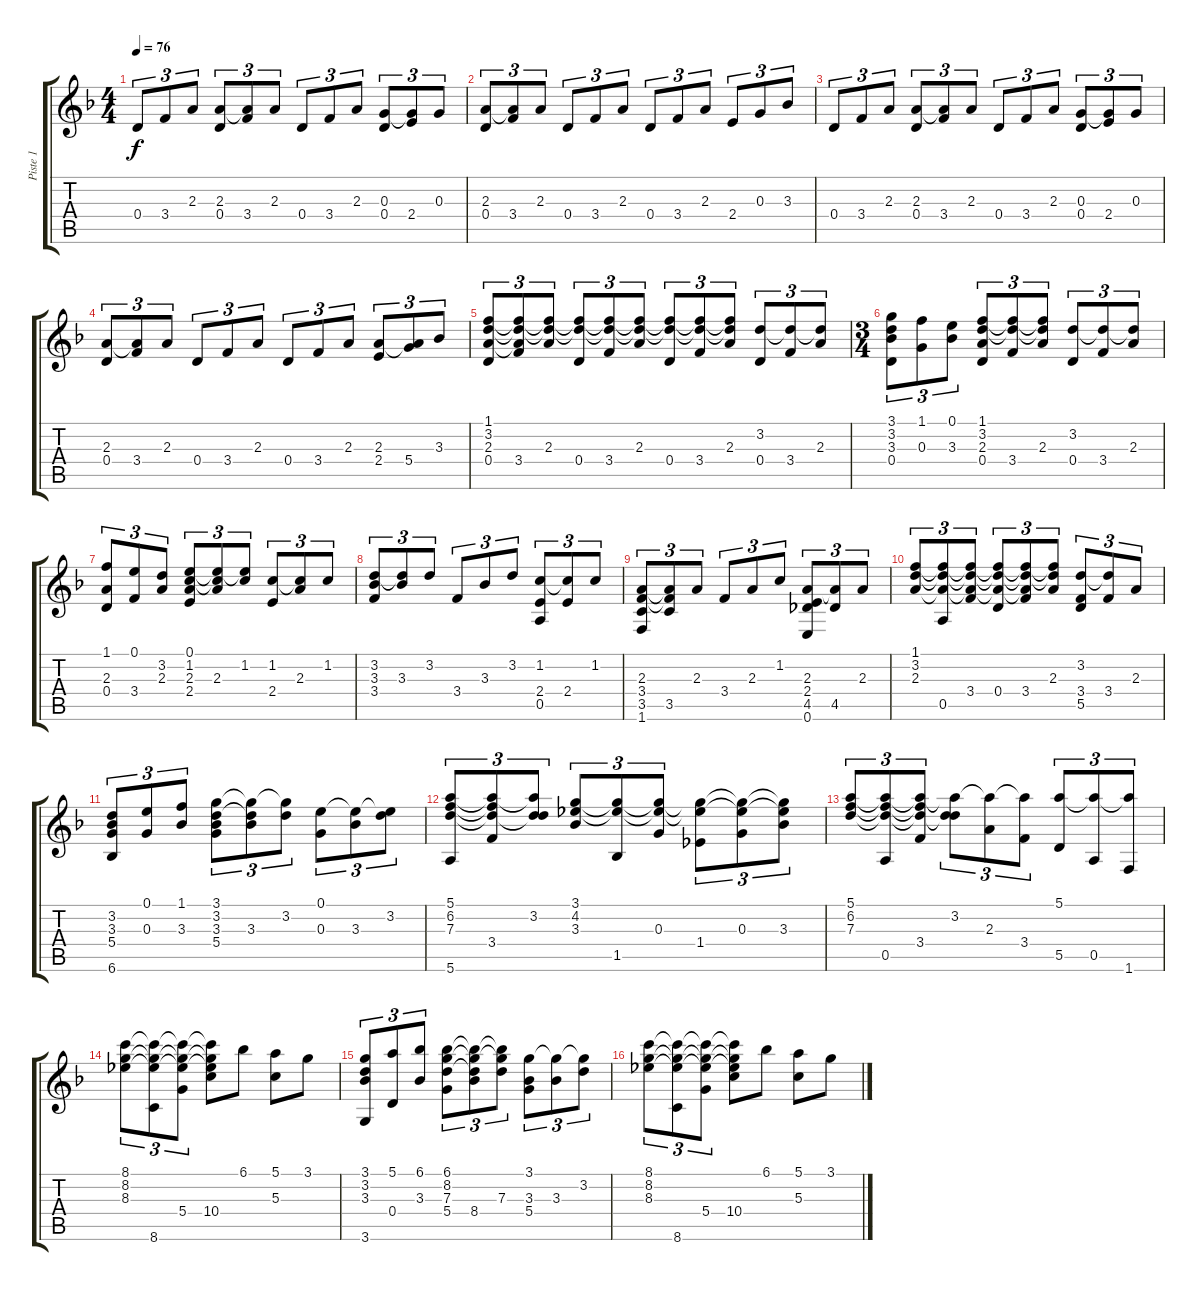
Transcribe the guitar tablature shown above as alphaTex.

\track ("Piste 1" "Piste 1") {instrument acousticguitarnylon}
\staff {score tabs}
\tuning (E4 B3 G3 D3 A2 E2) {hide}
\ts (4 4)
\tempo 76
\clef g2
\ks f
0.4.8{tu (3 2) dy f instrument acousticguitarnylon} 3.4.8{tu (3 2)} 2.3.8{tu (3 2)} (2.3 0.4).8{tu (3 2)} (2.3{t} 3.4).8{tu (3 2)} 2.3.8{tu (3 2)} 0.4.8{tu (3 2)} 3.4.8{tu (3 2)} 2.3.8{tu (3 2)} (0.3 0.4).8{tu (3 2)} (0.3{t} 2.4).8{tu (3 2)} 0.3.8{tu (3 2)} |
(2.3 0.4).8{tu (3 2)} (2.3{t} 3.4).8{tu (3 2)} 2.3.8{tu (3 2)} 0.4.8{tu (3 2)} 3.4.8{tu (3 2)} 2.3.8{tu (3 2)} 0.4.8{tu (3 2)} 3.4.8{tu (3 2)} 2.3.8{tu (3 2)} 2.4.8{tu (3 2)} 0.3.8{tu (3 2)} 3.3.8{tu (3 2)} |
0.4.8{tu (3 2)} 3.4.8{tu (3 2)} 2.3.8{tu (3 2)} (2.3 0.4).8{tu (3 2)} (2.3{t} 3.4).8{tu (3 2)} 2.3.8{tu (3 2)} 0.4.8{tu (3 2)} 3.4.8{tu (3 2)} 2.3.8{tu (3 2)} (0.3 0.4).8{tu (3 2)} (0.3{t} 2.4).8{tu (3 2)} 0.3.8{tu (3 2)} |
(2.3 0.4).8{tu (3 2)} (2.3{t} 3.4).8{tu (3 2)} 2.3.8{tu (3 2)} 0.4.8{tu (3 2)} 3.4.8{tu (3 2)} 2.3.8{tu (3 2)} 0.4.8{tu (3 2)} 3.4.8{tu (3 2)} 2.3.8{tu (3 2)} (2.3 2.4).8{tu (3 2)} (2.3{t} 5.4).8{tu (3 2)} 3.3.8{tu (3 2)} |
(1.1 3.2 2.3 0.4).8{tu (3 2)} (1.1{t} 3.2{t} 2.3{t} 3.4).8{tu (3 2)} (1.1{t} 3.2{t} 2.3).8{tu (3 2)} (1.1{t} 3.2{t} 0.4).8{tu (3 2)} (1.1{t} 3.2{t} 3.4).8{tu (3 2)} (1.1{t} 3.2{t} 2.3).8{tu (3 2)} (1.1{t} 3.2{t} 0.4).8{tu (3 2)} (1.1{t} 3.2{t} 3.4).8{tu (3 2)} (1.1{t} 3.2{t} 2.3).8{tu (3 2)} (3.2 0.4).8{tu (3 2)} (3.2{t} 3.4).8{tu (3 2)} (3.2{t} 2.3).8{tu (3 2)} |
\ts (3 4)
(3.1 3.2 3.3 0.4).8{tu (3 2)} (1.1 0.3).8{tu (3 2)} (0.1 3.3).8{tu (3 2)} (1.1 3.2 2.3 0.4).8{tu (3 2)} (1.1{t} 3.2{t} 3.4).8{tu (3 2)} (1.1{t} 3.2{t} 2.3).8{tu (3 2)} (3.2 0.4).8{tu (3 2)} (3.2{t} 3.4).8{tu (3 2)} (3.2{t} 2.3).8{tu (3 2)} |
(1.1 2.3 0.4).8{tu (3 2)} (0.1 3.4).8{tu (3 2)} (3.2 2.3).8{tu (3 2)} (0.1 1.2 2.3 2.4).8{tu (3 2)} (0.1{t} 1.2{t} 2.3).8{tu (3 2)} (0.1{t} 1.2).8{tu (3 2)} (1.2 2.4).8{tu (3 2)} (1.2{t} 2.3).8{tu (3 2)} 1.2.8{tu (3 2)} |
(3.2 3.3 3.4).8{tu (3 2)} (3.2{t} 3.3).8{tu (3 2)} 3.2.8{tu (3 2)} 3.4.8{tu (3 2)} 3.3.8{tu (3 2)} 3.2.8{tu (3 2)} (1.2 2.4 0.5).8{tu (3 2)} (1.2{t} 2.4).8{tu (3 2)} 1.2.8{tu (3 2)} |
(2.3 3.4 3.5 1.6).8{tu (3 2)} (2.3{t} 3.4{t} 3.5).8{tu (3 2)} 2.3.8{tu (3 2)} 3.4.8{tu (3 2)} 2.3.8{tu (3 2)} 1.2.8{tu (3 2)} (2.3 2.4 4.5 0.6).8{tu (3 2)} (2.3{t} 4.5).8{tu (3 2)} 2.3.8{tu (3 2)} |
(1.1 3.2 2.3).8{tu (3 2)} (1.1{t} 3.2{t} 2.3{t} 0.5).8{tu (3 2)} (1.1{t} 3.2{t} 2.3{t} 3.4).8{tu (3 2)} (1.1{t} 3.2{t} 2.3{t} 0.4).8{tu (3 2)} (1.1{t} 3.2{t} 2.3{t} 3.4).8{tu (3 2)} (1.1{t} 3.2{t} 2.3).8{tu (3 2)} (3.2 3.4 5.5).8{tu (3 2)} (3.2{t} 3.4).8{tu (3 2)} 2.3.8{tu (3 2)} |
(3.2 3.3 5.4 6.6).8{tu (3 2)} (0.1 0.3).8{tu (3 2)} (1.1 3.3).8{tu (3 2)} (3.1 3.2 3.3 5.4).8{tu (3 2)} (3.1{t} 3.2{t} 3.3).8{tu (3 2)} (3.1{t} 3.2).8{tu (3 2)} (0.1 0.3).8{tu (3 2)} (0.1{t} 3.3).8{tu (3 2)} (0.1{t} 3.2).8{tu (3 2)} |
(5.1 6.2 7.3 5.6).8{tu (3 2)} (5.1{t} 6.2{t} 7.3{t} 3.4).8{tu (3 2)} (5.1{t} 3.2 7.3{t}).8{tu (3 2)} (3.1 4.2 3.3).8{tu (3 2)} (3.1{t} 4.2{t} 1.5).8{tu (3 2)} (3.1{t} 4.2{t} 0.3).8{tu (3 2)} (3.1{t} 4.2{t} 1.4).8{tu (3 2)} (3.1{t} 4.2{t} 0.3).8{tu (3 2)} (3.1{t} 4.2{t} 3.3).8{tu (3 2)} |
(5.1 6.2 7.3).8{tu (3 2)} (5.1{t} 6.2{t} 7.3{t} 0.5).8{tu (3 2)} (5.1{t} 6.2{t} 7.3{t} 3.4).8{tu (3 2)} (5.1{t} 3.2 7.3{t}).8{tu (3 2)} (5.1{t} 2.3).8{tu (3 2)} (5.1{t} 3.4).8{tu (3 2)} (5.1 5.5).8{tu (3 2)} (5.1{t} 0.5).8{tu (3 2)} (5.1{t} 1.6).8{tu (3 2)} |
(8.1 8.2 8.3).8{tu (3 2)} (8.1{t} 8.2{t} 8.3{t} 8.6).8{tu (3 2)} (8.1{t} 8.2{t} 8.3{t} 5.4).8{tu (3 2)} (8.1{t} 8.2{t} 8.3{t} 10.4).8 6.1.8 (5.1 5.3).8 3.1.8 |
(3.1 3.2 3.3 3.6).8{tu (3 2)} (5.1 0.4).8{tu (3 2)} (6.1 3.3).8{tu (3 2)} (6.1 8.2 7.3 5.4).8{tu (3 2)} (6.1{t} 8.2{t} 7.3{t} 8.4).8{tu (3 2)} (6.1{t} 8.2{t} 7.3).8{tu (3 2)} (3.1 3.3 5.4).8{tu (3 2)} (3.1{t} 3.3).8{tu (3 2)} (3.1{t} 3.2).8{tu (3 2)} |
(8.1 8.2 8.3).8{tu (3 2)} (8.1{t} 8.2{t} 8.3{t} 8.6).8{tu (3 2)} (8.1{t} 8.2{t} 8.3{t} 5.4).8{tu (3 2)} (8.1{t} 8.2{t} 8.3{t} 10.4).8 6.1.8 (5.1 5.3).8 3.1.8
